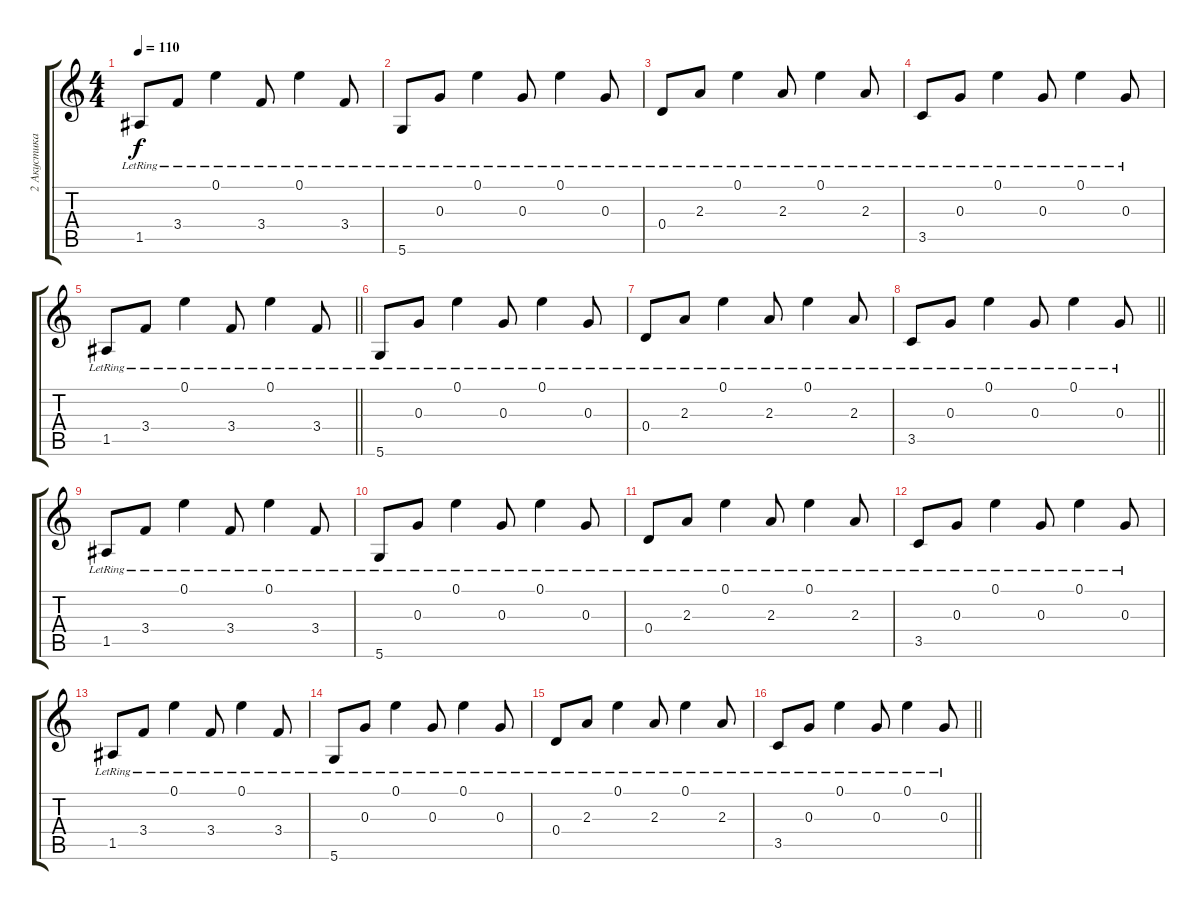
\track ("2 Акустика " "2 Акустика") {instrument acousticguitarsteel}
\staff {score tabs}
\tuning (E4 B3 G3 D3 A2 D2) {hide}
\ts (4 4)
\tempo 110
\clef g2
\ks c
1.5{lr}.8{dy f} 3.4{lr}.8 0.1{lr}.4 3.4{lr}.8 0.1{lr}.4 3.4{lr}.8 |
5.6{lr}.8 0.3{lr}.8 0.1{lr}.4 0.3{lr}.8 0.1{lr}.4 0.3{lr}.8 |
0.4{lr}.8 2.3{lr}.8 0.1{lr}.4 2.3{lr}.8 0.1{lr}.4 2.3{lr}.8 |
3.5{lr}.8 0.3{lr}.8 0.1{lr}.4 0.3{lr}.8 0.1{lr}.4 0.3{lr}.8 |
\barLineRight lightlight
1.5{lr}.8 3.4{lr}.8 0.1{lr}.4 3.4{lr}.8 0.1{lr}.4 3.4{lr}.8 |
5.6{lr}.8 0.3{lr}.8 0.1{lr}.4 0.3{lr}.8 0.1{lr}.4 0.3{lr}.8 |
0.4{lr}.8 2.3{lr}.8 0.1{lr}.4 2.3{lr}.8 0.1{lr}.4 2.3{lr}.8 |
\barLineRight lightlight
3.5{lr}.8 0.3{lr}.8 0.1{lr}.4 0.3{lr}.8 0.1{lr}.4 0.3{lr}.8 |
1.5{lr}.8 3.4{lr}.8 0.1{lr}.4 3.4{lr}.8 0.1{lr}.4 3.4{lr}.8 |
5.6{lr}.8 0.3{lr}.8 0.1{lr}.4 0.3{lr}.8 0.1{lr}.4 0.3{lr}.8 |
0.4{lr}.8 2.3{lr}.8 0.1{lr}.4 2.3{lr}.8 0.1{lr}.4 2.3{lr}.8 |
3.5{lr}.8 0.3{lr}.8 0.1{lr}.4 0.3{lr}.8 0.1{lr}.4 0.3{lr}.8 |
1.5{lr}.8 3.4{lr}.8 0.1{lr}.4 3.4{lr}.8 0.1{lr}.4 3.4{lr}.8 |
5.6{lr}.8 0.3{lr}.8 0.1{lr}.4 0.3{lr}.8 0.1{lr}.4 0.3{lr}.8 |
0.4{lr}.8 2.3{lr}.8 0.1{lr}.4 2.3{lr}.8 0.1{lr}.4 2.3{lr}.8 |
\barLineRight lightlight
3.5{lr}.8 0.3{lr}.8 0.1{lr}.4 0.3{lr}.8 0.1{lr}.4 0.3{lr}.8
